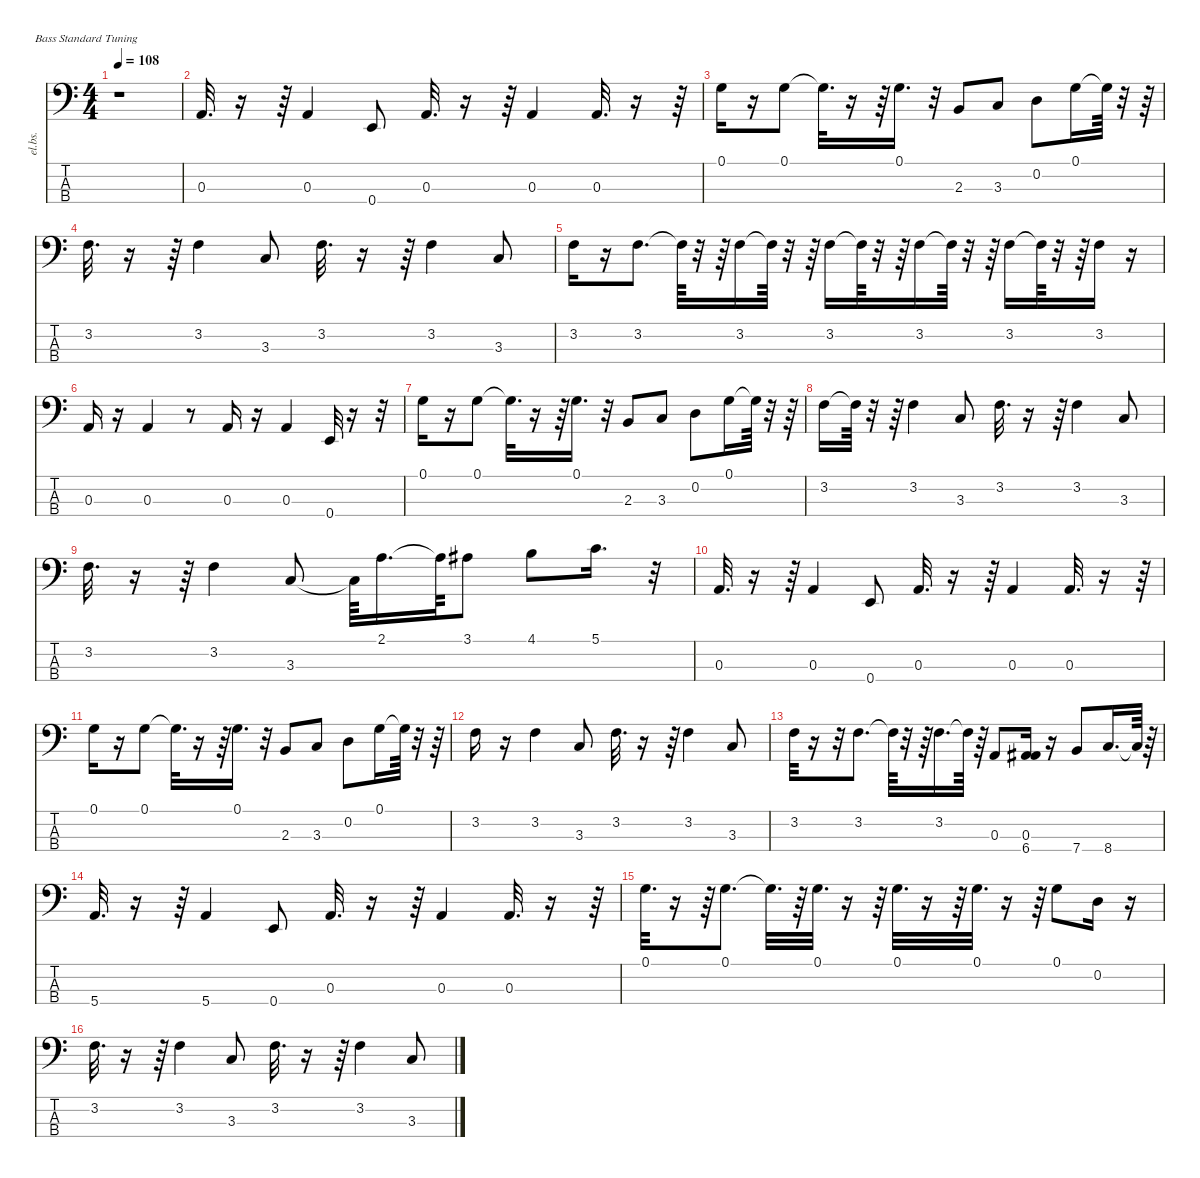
\defaultSystemsLayout 4
\hideDynamics
\bracketExtendMode nobrackets
\otherSystemsTrackNameOrientation horizontal
\track ("Bass" "el.bs.") {instrument electricbasspick}
\staff {score tabs}
\tuning (G2 D2 A1 E1)
\ts (4 4)
\tempo 108
\clef f4
\ks c
r.1{dy f instrument electricbasspick} |
0.3.32{d} r.16 r.64 0.3.4 0.4.8 0.3.32{d} r.16 r.64 0.3.4 0.3.32{d} r.16 r.64 |
0.1.16 r.16 0.1.8 0.1{t}.32{d} r.16 r.64 0.1.16{d} r.32 2.3.8 3.3.8 0.2.8 0.1.16 0.1{t}.64 r.32 r.64 |
3.2.32{d} r.16 r.64 3.2.4 3.3.8 3.2.32{d} r.16 r.64 3.2.4 3.3.8 |
3.2.16 r.16 3.2.8{d} 3.2{t}.64 r.32 r.64 3.2.16 3.2{t}.64 r.32 r.64 3.2.16 3.2{t}.64 r.32 r.64 3.2.16 3.2{t}.64 r.32 r.64 3.2.16 3.2{t}.64 r.32 r.64 3.2.16 r.16 |
0.3.16 r.16 0.3.4 r.8 0.3.16 r.16 0.3.4 0.4.32 r.16 r.32 |
0.1.16 r.16 0.1.8 0.1{t}.32{d} r.16 r.64 0.1.16{d} r.32 2.3.8 3.3.8 0.2.8 0.1.16 0.1{t}.64 r.32 r.64 |
3.2.16 3.2{t}.64 r.32 r.64 3.2.4 3.3.8 3.2.32{d} r.16 r.64 3.2.4 3.3.8 |
3.2.32{d} r.16 r.64 3.2.4 3.3.8 3.3{t}.64 2.1.16{d} 2.1{t}.64 3.1{acc #}.8 4.1.8 5.1.16{d} r.32 |
0.3.32{d} r.16 r.64 0.3.4 0.4.8 0.3.32{d} r.16 r.64 0.3.4 0.3.32{d} r.16 r.64 |
0.1.16 r.16 0.1.8 0.1{t}.32{d} r.16 r.64 0.1.16{d} r.32 2.3.8 3.3.8 0.2.8 0.1.16 0.1{t}.64 r.32 r.64 |
3.2.16 r.16 3.2.4 3.3.8 3.2.32{d} r.16 r.64 3.2.4 3.3.8 |
3.2.32 r.16 r.32 3.2.8{d} 3.2{t}.64 r.32 r.64 3.2.16{d} 3.2{t}.64 r.64 0.3.8 (0.3 6.4{acc #}).16 r.16 7.4.8 8.4.16{d} 8.4{t}.64 r.64 |
5.4.32{d} r.16 r.64 5.4.4 0.4.8 0.3.32{d} r.16 r.64 0.3.4 0.3.32{d} r.16 r.64 |
0.1.32{d} r.16 r.64 0.1.8{d} 0.1{t}.32{d} r.64 0.1.32{d} r.16 r.64 0.1.32{d} r.16 r.64 0.1.32{d} r.16 r.64 0.1.8 0.2.16 r.16 |
3.2.32{d} r.16 r.64 3.2.4 3.3.8 3.2.32{d} r.16 r.64 3.2.4 3.3.8
